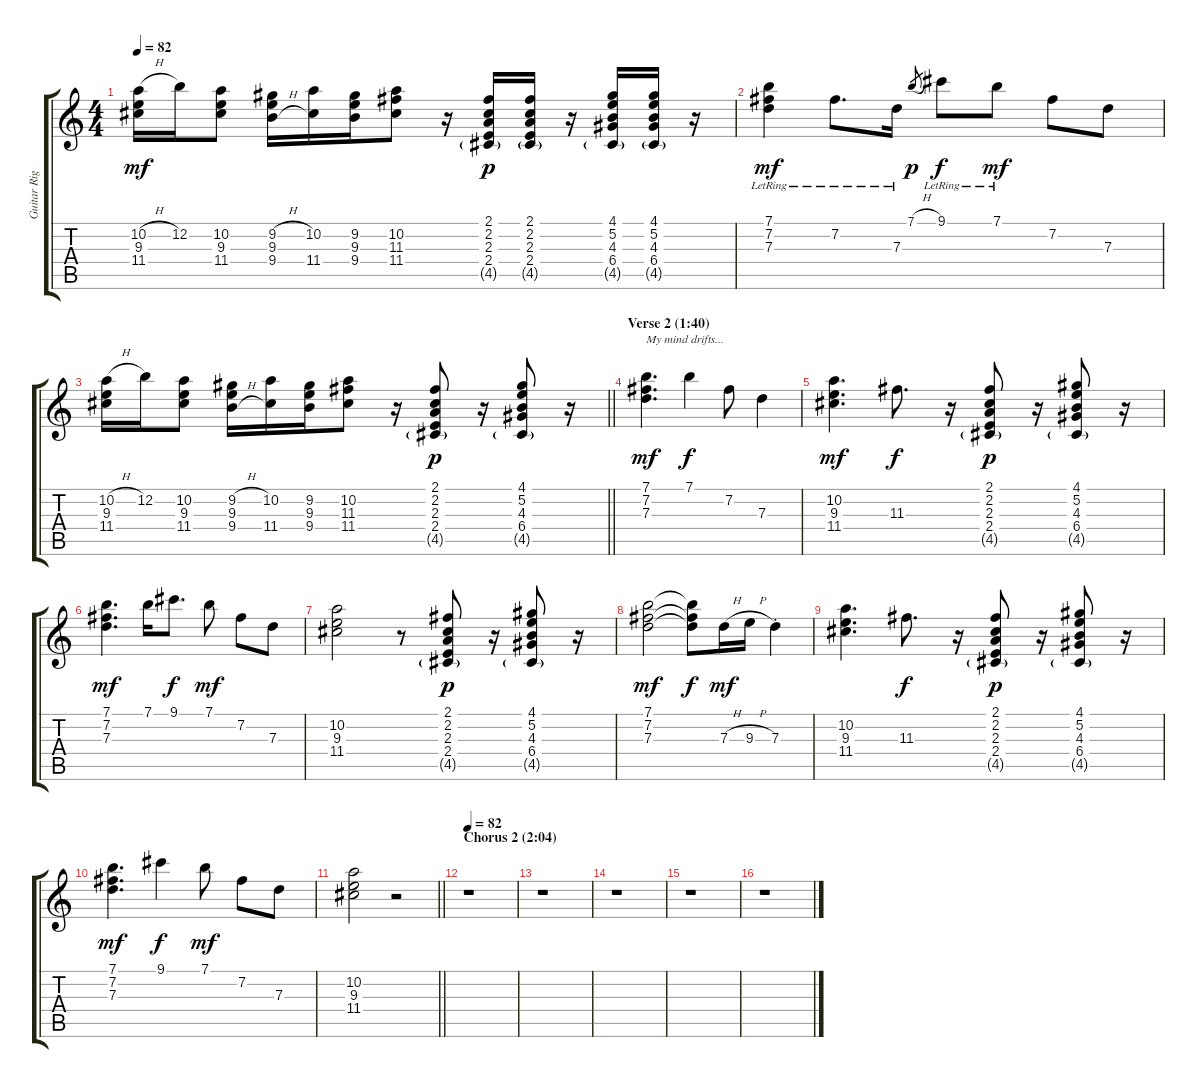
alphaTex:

\track ("Guitar Right" "Guitar Rig") {instrument overdrivenguitar}
\staff {score tabs}
\tuning (E4 B3 G3 D3 A2 E2) {hide}
\ts (4 4)
\tempo 82
\clef g2
\ks c
(10.2{h} 9.3 11.4).16{dy mf} 12.2.16 (10.2 9.3 11.4).8 (9.2{h} 9.3 9.4{h}).16 (10.2 11.4).16 (9.2 9.3 9.4).16 (10.2 11.3 11.4).8 r.16 (2.1 2.2 2.3 2.4 4.5{g}).16{dy p} (2.1 2.2 2.3 2.4 4.5{g}).16 r.16 (4.1 5.2 4.3 6.4 4.5{g}).16 (4.1 5.2 4.3 6.4 4.5{g}).16 r.16 |
(7.1{lr} 7.2{lr} 7.3{lr}).4{dy mf} 7.2{lr}.8{d} 7.3{lr}.16 7.1{h}.8{gr dy p} 9.1{lr}.8{dy f} 7.1{lr}.8{dy mf} 7.2.8 7.3.8 |
\barLineRight lightlight
(10.2{h} 9.3 11.4).16 12.2.16 (10.2 9.3 11.4).8 (9.2{h} 9.3 9.4{h}).16 (10.2 11.4).16 (9.2 9.3 9.4).16 (10.2 11.3 11.4).8 r.16 (2.1 2.2 2.3 2.4 4.5{g}).8{dy p} r.16 (4.1 5.2 4.3 6.4 4.5{g}).8 r.16 |
\section ("" "Verse 2 (1:40)")
(7.1 7.2 7.3).4{d txt "My mind drifts..." dy mf} 7.1.4{dy f} 7.2.8 7.3.4 |
(10.2 9.3 11.4).4{d dy mf} 11.3.8{d dy f} r.16 (2.1 2.2 2.3 2.4 4.5{g}).8{dy p} r.16 (4.1 5.2 4.3 6.4 4.5{g}).8 r.16 |
(7.1 7.2 7.3).4{d dy mf} 7.1.16 9.1.8{d dy f} 7.1.8{dy mf} 7.2.8 7.3.8 |
(10.2 9.3 11.4).2 r.8 (2.1 2.2 2.3 2.4 4.5{g}).8{dy p} r.16 (4.1 5.2 4.3 6.4 4.5{g}).8 r.16 |
(7.1 7.2 7.3).2{dy mf} (7.1{t} 7.2{t} 7.3{t}).8{dy f} 7.3{h}.16{dy mf} 9.3{h}.16 7.3{st}.4 |
(10.2 9.3 11.4).4{d} 11.3.8{d dy f} r.16 (2.1 2.2 2.3 2.4 4.5{g}).8{dy p} r.16 (4.1 5.2 4.3 6.4 4.5{g}).8 r.16 |
(7.1 7.2 7.3).4{d dy mf} 9.1.4{dy f} 7.1.8{dy mf} 7.2.8 7.3.8 |
\barLineRight lightlight
(10.2 9.3 11.4).2 r.2 |
\section ("" "Chorus 2 (2:04)")
\tempo 82
r.1 |
r.1 |
r.1 |
r.1 |
r.1
